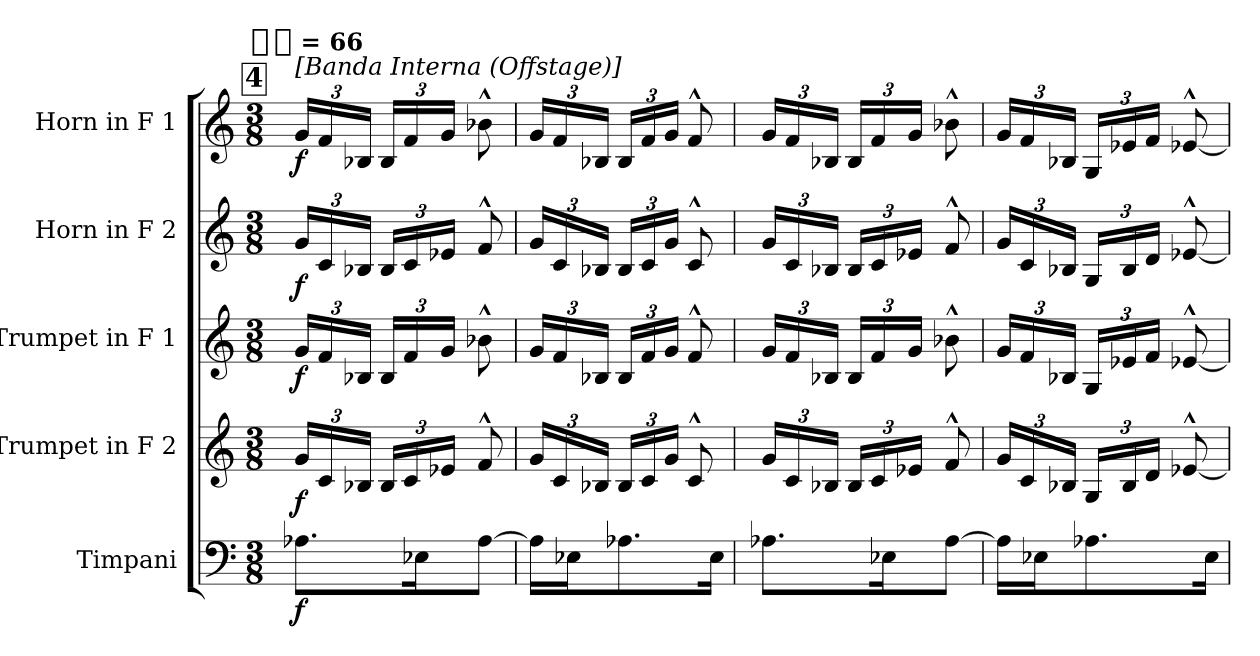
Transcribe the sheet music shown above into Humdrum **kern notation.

**kern	**dynam	**kern	**dynam	**kern	**dynam	**kern	**dynam	**kern	**dynam
*part5	*part5	*part4	*part4	*part3	*part3	*part2	*part2	*part1	*part1
*staff5	*staff5	*staff4	*staff4	*staff3	*staff3	*staff2	*staff2	*staff1	*staff1
*I"Timpani	*	*I"Trumpet in F 2	*	*I"Trumpet in F 1	*	*I"Horn in F 2	*	*I"Horn in F 1	*
*I'timp	*	*I'tp	*	*I'tp	*	*	*	*	*
*clefF4	*	*clefG2	*	*clefG2	*	*clefG2	*	*clefG2	*
*	*	*ITrd-3c-5	*	*ITrd-3c-5	*	*ITrd4c7	*	*ITrd4c7	*
*k[]	*	*k[b-]	*	*k[b-]	*	*k[b-]	*	*k[b-]	*
*C:	*	*F:	*	*F:	*	*F:	*	*F:	*
!!LO:TX:omd:t=[quarter-dot] = 66
*M3/8	*	*M3/8	*	*M3/8	*	*M3/8	*	*M3/8	*
*MM99	*	*MM99	*	*MM99	*	*MM99	*	*MM99	*
!!LO:REH:place=s1:t=4
=38	=38	=38	=38	=38	=38	=38	=38	=38	=38
!	!	!	!	!	!	!	!	!LO:TX:a:t=[Banda Interna (Offstage)]	!
8.A-X\L	f	24ccLL	f	24ccLL	f	24cLL	f	24cLL	f
.	.	24f	.	24b-	.	24F	.	24B-	.
.	.	24e-XJJ	.	24e-XJJ	.	24E-XJJ	.	24E-XJJ	.
.	.	24e-LL	.	24e-LL	.	24E-LL	.	24E-LL	.
.	.	24f	.	24b-	.	24F	.	24B-	.
16E-X\K	.	.	.	.	.	.	.	.	.
.	.	24a-XJJ	.	24ccJJ	.	24A-XJJ	.	24cJJ	.
[8A-\J	.	8b-^^	.	8ee-X^^	.	8B-^^	.	8e-X^^	.
=39	=39	=39	=39	=39	=39	=39	=39	=39	=39
16A-\LL]	.	24ccLL	.	24ccLL	.	24cLL	.	24cLL	.
.	.	24f	.	24b-	.	24F	.	24B-	.
16E-X\J	.	.	.	.	.	.	.	.	.
.	.	24e-XJJ	.	24e-XJJ	.	24E-XJJ	.	24E-XJJ	.
8.A-X\	.	24e-LL	.	24e-LL	.	24E-LL	.	24E-LL	.
.	.	24f	.	24b-	.	24F	.	24B-	.
.	.	24ccJJ	.	24ccJJ	.	24cJJ	.	24cJJ	.
.	.	8f^^	.	8b-^^	.	8F^^	.	8B-^^	.
16E-\Jk	.	.	.	.	.	.	.	.	.
=40	=40	=40	=40	=40	=40	=40	=40	=40	=40
8.A-X\L	.	24ccLL	.	24ccLL	.	24cLL	.	24cLL	.
.	.	24f	.	24b-	.	24F	.	24B-	.
.	.	24e-XJJ	.	24e-XJJ	.	24E-XJJ	.	24E-XJJ	.
.	.	24e-LL	.	24e-LL	.	24E-LL	.	24E-LL	.
.	.	24f	.	24b-	.	24F	.	24B-	.
16E-X\K	.	.	.	.	.	.	.	.	.
.	.	24a-XJJ	.	24ccJJ	.	24A-XJJ	.	24cJJ	.
[8A-\J	.	8b-^^	.	8ee-X^^	.	8B-^^	.	8e-X^^	.
=41	=41	=41	=41	=41	=41	=41	=41	=41	=41
16A-\LL]	.	24ccLL	.	24ccLL	.	24cLL	.	24cLL	.
.	.	24f	.	24b-	.	24F	.	24B-	.
16E-X\J	.	.	.	.	.	.	.	.	.
.	.	24e-XJJ	.	24e-XJJ	.	24E-XJJ	.	24E-XJJ	.
8.A-X\	.	24cLL	.	24cLL	.	24CLL	.	24CLL	.
.	.	24e-	.	24a-X	.	24E-	.	24A-X	.
.	.	24gJJ	.	24b-JJ	.	24GJJ	.	24B-JJ	.
.	.	[8a-X^^	.	[8a-X^^	.	[8A-X^^	.	[8A-X^^	.
16E-\Jk	.	.	.	.	.	.	.	.	.
=	=	=	=	=	=	=	=	=	=
*-	*-	*-	*-	*-	*-	*-	*-	*-	*-
